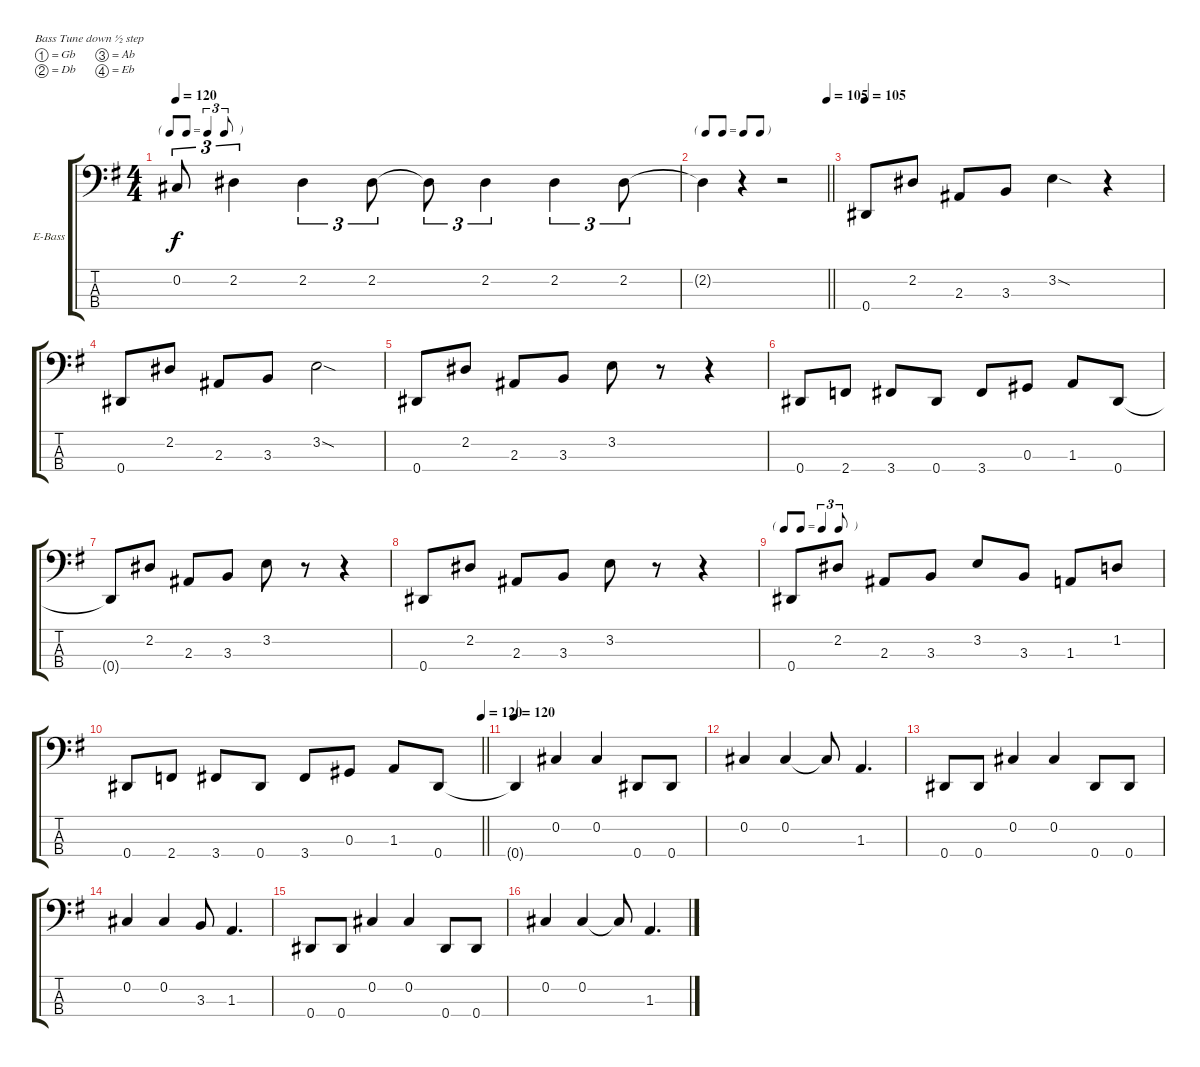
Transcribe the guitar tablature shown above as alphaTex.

\bracketExtendMode groupsimilarinstruments
\firstSystemTrackNameOrientation horizontal
\otherSystemsTrackNameOrientation horizontal
\track ("Bass" "E-Bass") {instrument electricbassfinger}
\staff {score tabs}
\tuning (Gb2 Db2 Ab1 Eb1)
\ts (4 4)
\tf triplet8th
\tempo 120
\clef f4
\ks g
0.2.8{tu (3 2) dy f} 2.2.4{tu (3 2)} 2.2.4{tu (3 2)} 2.2.8{tu (3 2)} 2.2{t}.8{tu (3 2)} 2.2.4{tu (3 2)} 2.2.4{tu (3 2)} 2.2.8{tu (3 2)} |
\tf none
\tempo (105 1)
\barLineRight lightlight
2.2{t}.4 r.4 r.2 |
\section ("" " ")
\tempo 105
0.4.8 2.2.8 2.3.8 3.3.8 3.2{sod}.4 r.4 |
0.4.8 2.2.8 2.3.8 3.3.8 3.2{sod}.2 |
0.4.8 2.2.8 2.3.8 3.3.8 3.2.8 r.8 r.4 |
0.4.8 2.4.8 3.4.8 0.4.8 3.4.8 0.3.8 1.3.8 0.4.8 |
0.4{t}.8 2.2.8 2.3.8 3.3.8 3.2.8 r.8 r.4 |
0.4.8 2.2.8 2.3.8 3.3.8 3.2.8 r.8 r.4 |
\tf triplet8th
0.4.8 2.2.8 2.3.8 3.3.8 3.2.8 3.3.8 1.3.8 1.2.8 |
\tempo (120 1)
\barLineRight lightlight
0.4.8 2.4.8 3.4.8 0.4.8 3.4.8 0.3.8 1.3.8 0.4.8 |
\section ("" " ")
\tempo 120
0.4{t}.4 0.2.4 0.2.4 0.4.8 0.4.8 |
0.2.4 0.2.4 0.2{t}.8 1.3.4{d} |
0.4.8 0.4.8 0.2.4 0.2.4 0.4.8 0.4.8 |
0.2.4 0.2.4 3.3.8 1.3.4{d} |
0.4.8 0.4.8 0.2.4 0.2.4 0.4.8 0.4.8 |
0.2.4 0.2.4 0.2{t}.8 1.3.4{d}
